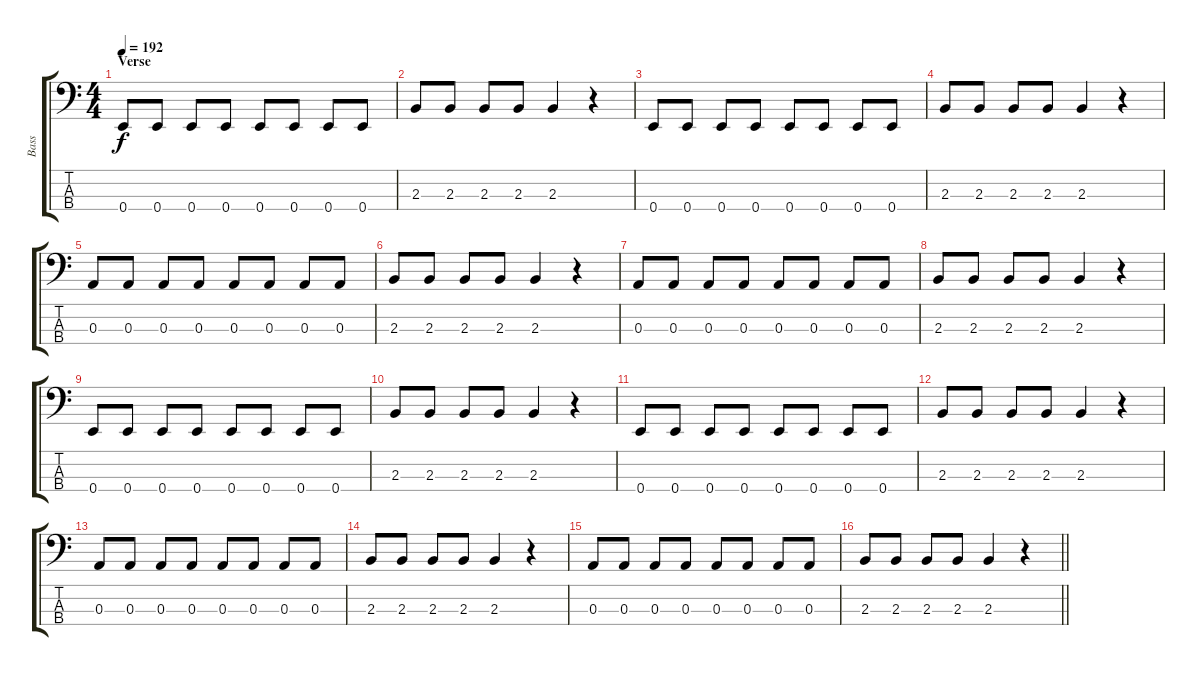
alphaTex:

\track ("Bass" "Bass") {instrument slapbass2}
\staff {score tabs}
\tuning (G2 D2 A1 E1) {hide}
\ts (4 4)
\section ("" "Verse")
\tempo 192
\clef f4
\ks c
0.4.8{dy f} 0.4.8 0.4.8 0.4.8 0.4.8 0.4.8 0.4.8 0.4.8 |
2.3.8 2.3.8 2.3.8 2.3.8 2.3.4 r.4 |
0.4.8 0.4.8 0.4.8 0.4.8 0.4.8 0.4.8 0.4.8 0.4.8 |
2.3.8 2.3.8 2.3.8 2.3.8 2.3.4 r.4 |
0.3.8 0.3.8 0.3.8 0.3.8 0.3.8 0.3.8 0.3.8 0.3.8 |
2.3.8 2.3.8 2.3.8 2.3.8 2.3.4 r.4 |
0.3.8 0.3.8 0.3.8 0.3.8 0.3.8 0.3.8 0.3.8 0.3.8 |
2.3.8 2.3.8 2.3.8 2.3.8 2.3.4 r.4 |
0.4.8 0.4.8 0.4.8 0.4.8 0.4.8 0.4.8 0.4.8 0.4.8 |
2.3.8 2.3.8 2.3.8 2.3.8 2.3.4 r.4 |
0.4.8 0.4.8 0.4.8 0.4.8 0.4.8 0.4.8 0.4.8 0.4.8 |
2.3.8 2.3.8 2.3.8 2.3.8 2.3.4 r.4 |
0.3.8 0.3.8 0.3.8 0.3.8 0.3.8 0.3.8 0.3.8 0.3.8 |
2.3.8 2.3.8 2.3.8 2.3.8 2.3.4 r.4 |
0.3.8 0.3.8 0.3.8 0.3.8 0.3.8 0.3.8 0.3.8 0.3.8 |
\barLineRight lightlight
2.3.8 2.3.8 2.3.8 2.3.8 2.3.4 r.4
